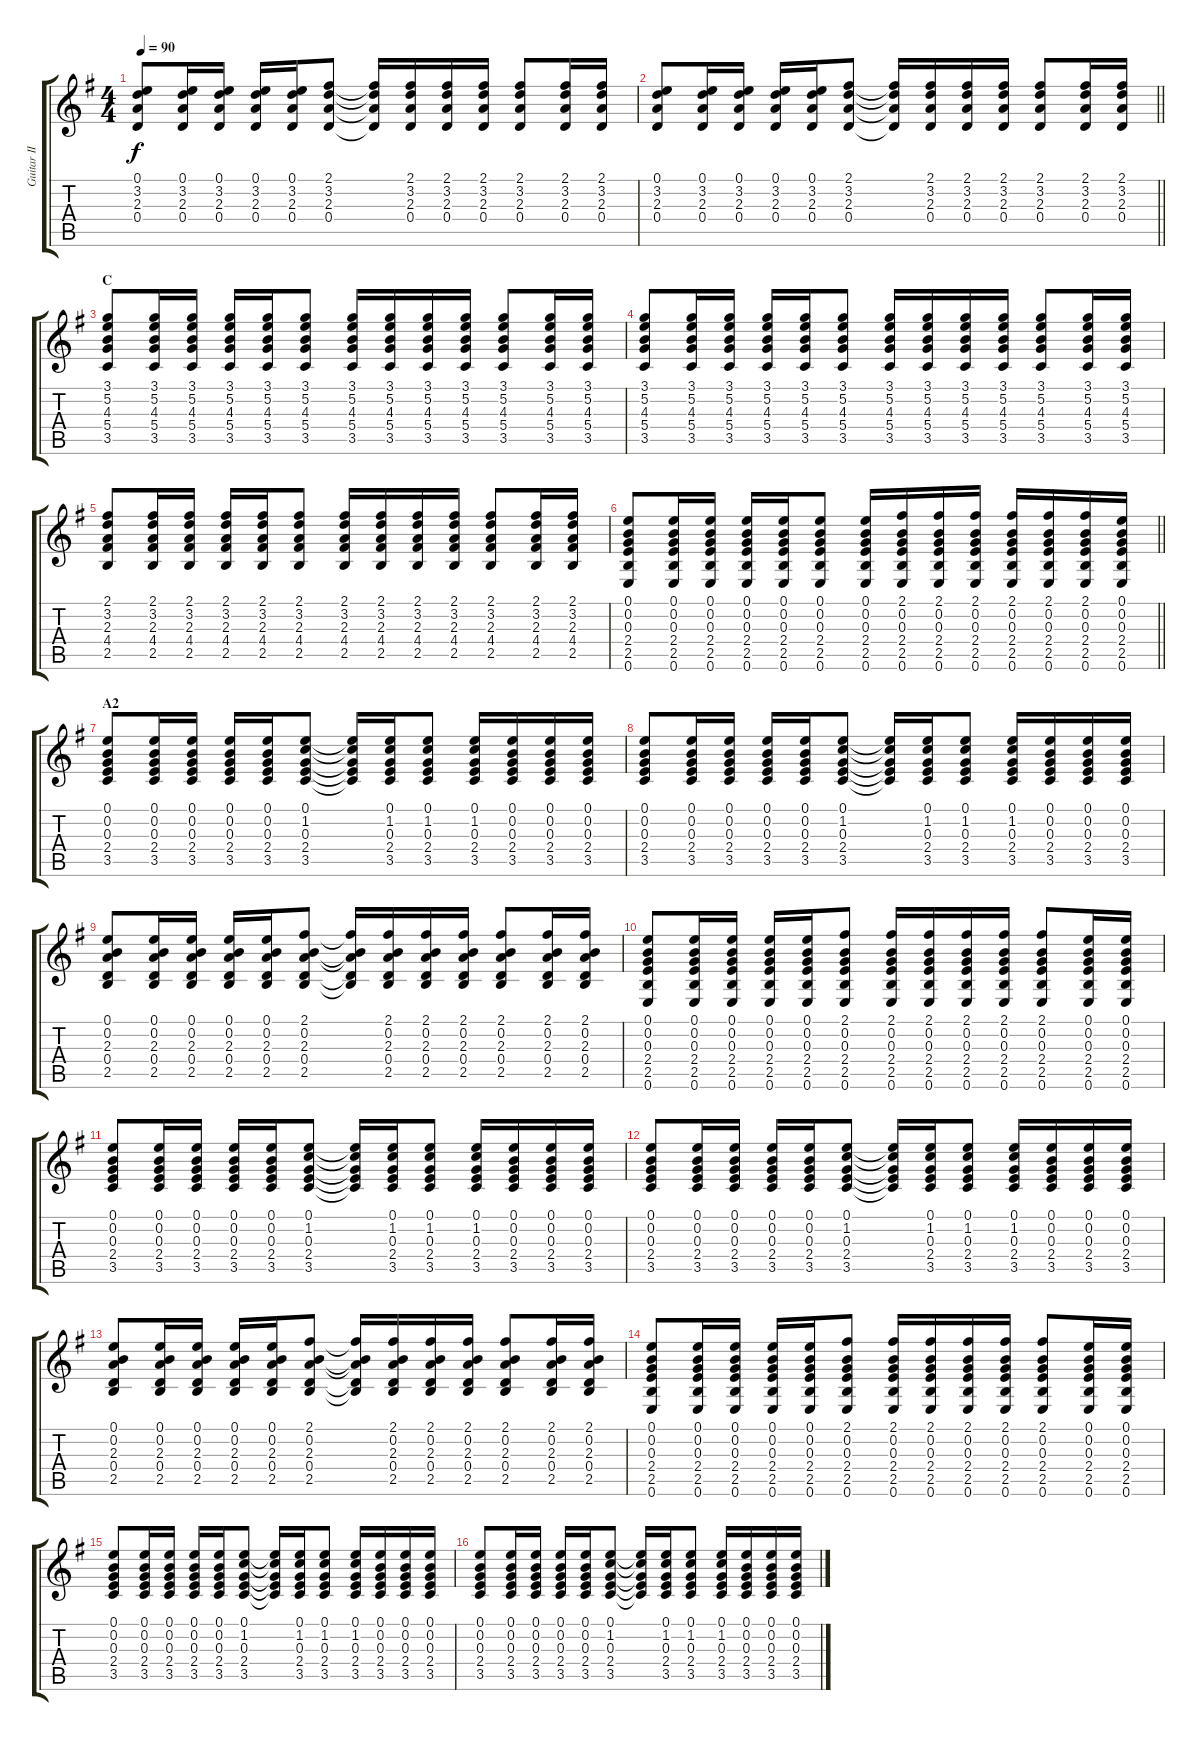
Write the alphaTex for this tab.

\track ("Guitar II" "Guitar II") {instrument acousticguitarsteel}
\staff {score tabs}
\tuning (E4 B3 G3 D3 A2 E2) {hide}
\ts (4 4)
\tempo 90
\clef g2
\ks g
(0.1 3.2 2.3 0.4).8{dy f} (0.1 3.2 2.3 0.4).16 (0.1 3.2 2.3 0.4).16 (0.1 3.2 2.3 0.4).16 (0.1 3.2 2.3 0.4).16 (2.1 3.2 2.3 0.4).8 (2.1{t} 3.2{t} 2.3{t} 0.4{t}).16 (2.1 3.2 2.3 0.4).16 (2.1 3.2 2.3 0.4).16 (2.1 3.2 2.3 0.4).16 (2.1 3.2 2.3 0.4).8 (2.1 3.2 2.3 0.4).16 (2.1 3.2 2.3 0.4).16 |
\barLineRight lightlight
(0.1 3.2 2.3 0.4).8 (0.1 3.2 2.3 0.4).16 (0.1 3.2 2.3 0.4).16 (0.1 3.2 2.3 0.4).16 (0.1 3.2 2.3 0.4).16 (2.1 3.2 2.3 0.4).8 (2.1{t} 3.2{t} 2.3{t} 0.4{t}).16 (2.1 3.2 2.3 0.4).16 (2.1 3.2 2.3 0.4).16 (2.1 3.2 2.3 0.4).16 (2.1 3.2 2.3 0.4).8 (2.1 3.2 2.3 0.4).16 (2.1 3.2 2.3 0.4).16 |
\section ("" "C")
(3.1 5.2 4.3 5.4 3.5).8 (3.1 5.2 4.3 5.4 3.5).16 (3.1 5.2 4.3 5.4 3.5).16 (3.1 5.2 4.3 5.4 3.5).16 (3.1 5.2 4.3 5.4 3.5).16 (3.1 5.2 4.3 5.4 3.5).8 (3.1 5.2 4.3 5.4 3.5).16 (3.1 5.2 4.3 5.4 3.5).16 (3.1 5.2 4.3 5.4 3.5).16 (3.1 5.2 4.3 5.4 3.5).16 (3.1 5.2 4.3 5.4 3.5).8 (3.1 5.2 4.3 5.4 3.5).16 (3.1 5.2 4.3 5.4 3.5).16 |
(3.1 5.2 4.3 5.4 3.5).8 (3.1 5.2 4.3 5.4 3.5).16 (3.1 5.2 4.3 5.4 3.5).16 (3.1 5.2 4.3 5.4 3.5).16 (3.1 5.2 4.3 5.4 3.5).16 (3.1 5.2 4.3 5.4 3.5).8 (3.1 5.2 4.3 5.4 3.5).16 (3.1 5.2 4.3 5.4 3.5).16 (3.1 5.2 4.3 5.4 3.5).16 (3.1 5.2 4.3 5.4 3.5).16 (3.1 5.2 4.3 5.4 3.5).8 (3.1 5.2 4.3 5.4 3.5).16 (3.1 5.2 4.3 5.4 3.5).16 |
(2.1 3.2 2.3 4.4 2.5).8 (2.1 3.2 2.3 4.4 2.5).16 (2.1 3.2 2.3 4.4 2.5).16 (2.1 3.2 2.3 4.4 2.5).16 (2.1 3.2 2.3 4.4 2.5).16 (2.1 3.2 2.3 4.4 2.5).8 (2.1 3.2 2.3 4.4 2.5).16 (2.1 3.2 2.3 4.4 2.5).16 (2.1 3.2 2.3 4.4 2.5).16 (2.1 3.2 2.3 4.4 2.5).16 (2.1 3.2 2.3 4.4 2.5).8 (2.1 3.2 2.3 4.4 2.5).16 (2.1 3.2 2.3 4.4 2.5).16 |
\barLineRight lightlight
(0.1 0.2 0.3 2.4 2.5 0.6).8 (0.1 0.2 0.3 2.4 2.5 0.6).16 (0.1 0.2 0.3 2.4 2.5 0.6).16 (0.1 0.2 0.3 2.4 2.5 0.6).16 (0.1 0.2 0.3 2.4 2.5 0.6).16 (0.1 0.2 0.3 2.4 2.5 0.6).8 (0.1 0.2 0.3 2.4 2.5 0.6).16 (2.1 0.2 0.3 2.4 2.5 0.6).16 (2.1 0.2 0.3 2.4 2.5 0.6).16 (2.1 0.2 0.3 2.4 2.5 0.6).16 (2.1 0.2 0.3 2.4 2.5 0.6).16 (2.1 0.2 0.3 2.4 2.5 0.6).16 (2.1 0.2 0.3 2.4 2.5 0.6).16 (0.1 0.2 0.3 2.4 2.5 0.6).16 |
\section ("" "A2")
(0.1 0.2 0.3 2.4 3.5).8 (0.1 0.2 0.3 2.4 3.5).16 (0.1 0.2 0.3 2.4 3.5).16 (0.1 0.2 0.3 2.4 3.5).16 (0.1 0.2 0.3 2.4 3.5).16 (0.1 1.2 0.3 2.4 3.5).8 (0.1{t} 1.2{t} 0.3{t} 2.4{t} 3.5{t}).16 (0.1 1.2 0.3 2.4 3.5).16 (0.1 1.2 0.3 2.4 3.5).8 (0.1 1.2 0.3 2.4 3.5).16 (0.1 0.2 0.3 2.4 3.5).16 (0.1 0.2 0.3 2.4 3.5).16 (0.1 0.2 0.3 2.4 3.5).16 |
(0.1 0.2 0.3 2.4 3.5).8 (0.1 0.2 0.3 2.4 3.5).16 (0.1 0.2 0.3 2.4 3.5).16 (0.1 0.2 0.3 2.4 3.5).16 (0.1 0.2 0.3 2.4 3.5).16 (0.1 1.2 0.3 2.4 3.5).8 (0.1{t} 1.2{t} 0.3{t} 2.4{t} 3.5{t}).16 (0.1 1.2 0.3 2.4 3.5).16 (0.1 1.2 0.3 2.4 3.5).8 (0.1 1.2 0.3 2.4 3.5).16 (0.1 0.2 0.3 2.4 3.5).16 (0.1 0.2 0.3 2.4 3.5).16 (0.1 0.2 0.3 2.4 3.5).16 |
(0.1 0.2 2.3 0.4 2.5).8 (0.1 0.2 2.3 0.4 2.5).16 (0.1 0.2 2.3 0.4 2.5).16 (0.1 0.2 2.3 0.4 2.5).16 (0.1 0.2 2.3 0.4 2.5).16 (2.1 0.2 2.3 0.4 2.5).8 (2.1{t} 0.2{t} 2.3{t} 0.4{t} 2.5{t}).16 (2.1 0.2 2.3 0.4 2.5).16 (2.1 0.2 2.3 0.4 2.5).16 (2.1 0.2 2.3 0.4 2.5).16 (2.1 0.2 2.3 0.4 2.5).8 (2.1 0.2 2.3 0.4 2.5).16 (2.1 0.2 2.3 0.4 2.5).16 |
(0.1 0.2 0.3 2.4 2.5 0.6).8 (0.1 0.2 0.3 2.4 2.5 0.6).16 (0.1 0.2 0.3 2.4 2.5 0.6).16 (0.1 0.2 0.3 2.4 2.5 0.6).16 (0.1 0.2 0.3 2.4 2.5 0.6).16 (2.1 0.2 0.3 2.4 2.5 0.6).8 (2.1 0.2 0.3 2.4 2.5 0.6).16 (2.1 0.2 0.3 2.4 2.5 0.6).16 (2.1 0.2 0.3 2.4 2.5 0.6).16 (2.1 0.2 0.3 2.4 2.5 0.6).16 (2.1 0.2 0.3 2.4 2.5 0.6).8 (0.1 0.2 0.3 2.4 2.5 0.6).16 (0.1 0.2 0.3 2.4 2.5 0.6).16 |
(0.1 0.2 0.3 2.4 3.5).8 (0.1 0.2 0.3 2.4 3.5).16 (0.1 0.2 0.3 2.4 3.5).16 (0.1 0.2 0.3 2.4 3.5).16 (0.1 0.2 0.3 2.4 3.5).16 (0.1 1.2 0.3 2.4 3.5).8 (0.1{t} 1.2{t} 0.3{t} 2.4{t} 3.5{t}).16 (0.1 1.2 0.3 2.4 3.5).16 (0.1 1.2 0.3 2.4 3.5).8 (0.1 1.2 0.3 2.4 3.5).16 (0.1 0.2 0.3 2.4 3.5).16 (0.1 0.2 0.3 2.4 3.5).16 (0.1 0.2 0.3 2.4 3.5).16 |
(0.1 0.2 0.3 2.4 3.5).8 (0.1 0.2 0.3 2.4 3.5).16 (0.1 0.2 0.3 2.4 3.5).16 (0.1 0.2 0.3 2.4 3.5).16 (0.1 0.2 0.3 2.4 3.5).16 (0.1 1.2 0.3 2.4 3.5).8 (0.1{t} 1.2{t} 0.3{t} 2.4{t} 3.5{t}).16 (0.1 1.2 0.3 2.4 3.5).16 (0.1 1.2 0.3 2.4 3.5).8 (0.1 1.2 0.3 2.4 3.5).16 (0.1 0.2 0.3 2.4 3.5).16 (0.1 0.2 0.3 2.4 3.5).16 (0.1 0.2 0.3 2.4 3.5).16 |
(0.1 0.2 2.3 0.4 2.5).8 (0.1 0.2 2.3 0.4 2.5).16 (0.1 0.2 2.3 0.4 2.5).16 (0.1 0.2 2.3 0.4 2.5).16 (0.1 0.2 2.3 0.4 2.5).16 (2.1 0.2 2.3 0.4 2.5).8 (2.1{t} 0.2{t} 2.3{t} 0.4{t} 2.5{t}).16 (2.1 0.2 2.3 0.4 2.5).16 (2.1 0.2 2.3 0.4 2.5).16 (2.1 0.2 2.3 0.4 2.5).16 (2.1 0.2 2.3 0.4 2.5).8 (2.1 0.2 2.3 0.4 2.5).16 (2.1 0.2 2.3 0.4 2.5).16 |
(0.1 0.2 0.3 2.4 2.5 0.6).8 (0.1 0.2 0.3 2.4 2.5 0.6).16 (0.1 0.2 0.3 2.4 2.5 0.6).16 (0.1 0.2 0.3 2.4 2.5 0.6).16 (0.1 0.2 0.3 2.4 2.5 0.6).16 (2.1 0.2 0.3 2.4 2.5 0.6).8 (2.1 0.2 0.3 2.4 2.5 0.6).16 (2.1 0.2 0.3 2.4 2.5 0.6).16 (2.1 0.2 0.3 2.4 2.5 0.6).16 (2.1 0.2 0.3 2.4 2.5 0.6).16 (2.1 0.2 0.3 2.4 2.5 0.6).8 (0.1 0.2 0.3 2.4 2.5 0.6).16 (0.1 0.2 0.3 2.4 2.5 0.6).16 |
(0.1 0.2 0.3 2.4 3.5).8 (0.1 0.2 0.3 2.4 3.5).16 (0.1 0.2 0.3 2.4 3.5).16 (0.1 0.2 0.3 2.4 3.5).16 (0.1 0.2 0.3 2.4 3.5).16 (0.1 1.2 0.3 2.4 3.5).8 (0.1{t} 1.2{t} 0.3{t} 2.4{t} 3.5{t}).16 (0.1 1.2 0.3 2.4 3.5).16 (0.1 1.2 0.3 2.4 3.5).8 (0.1 1.2 0.3 2.4 3.5).16 (0.1 0.2 0.3 2.4 3.5).16 (0.1 0.2 0.3 2.4 3.5).16 (0.1 0.2 0.3 2.4 3.5).16 |
(0.1 0.2 0.3 2.4 3.5).8 (0.1 0.2 0.3 2.4 3.5).16 (0.1 0.2 0.3 2.4 3.5).16 (0.1 0.2 0.3 2.4 3.5).16 (0.1 0.2 0.3 2.4 3.5).16 (0.1 1.2 0.3 2.4 3.5).8 (0.1{t} 1.2{t} 0.3{t} 2.4{t} 3.5{t}).16 (0.1 1.2 0.3 2.4 3.5).16 (0.1 1.2 0.3 2.4 3.5).8 (0.1 1.2 0.3 2.4 3.5).16 (0.1 0.2 0.3 2.4 3.5).16 (0.1 0.2 0.3 2.4 3.5).16 (0.1 0.2 0.3 2.4 3.5).16
